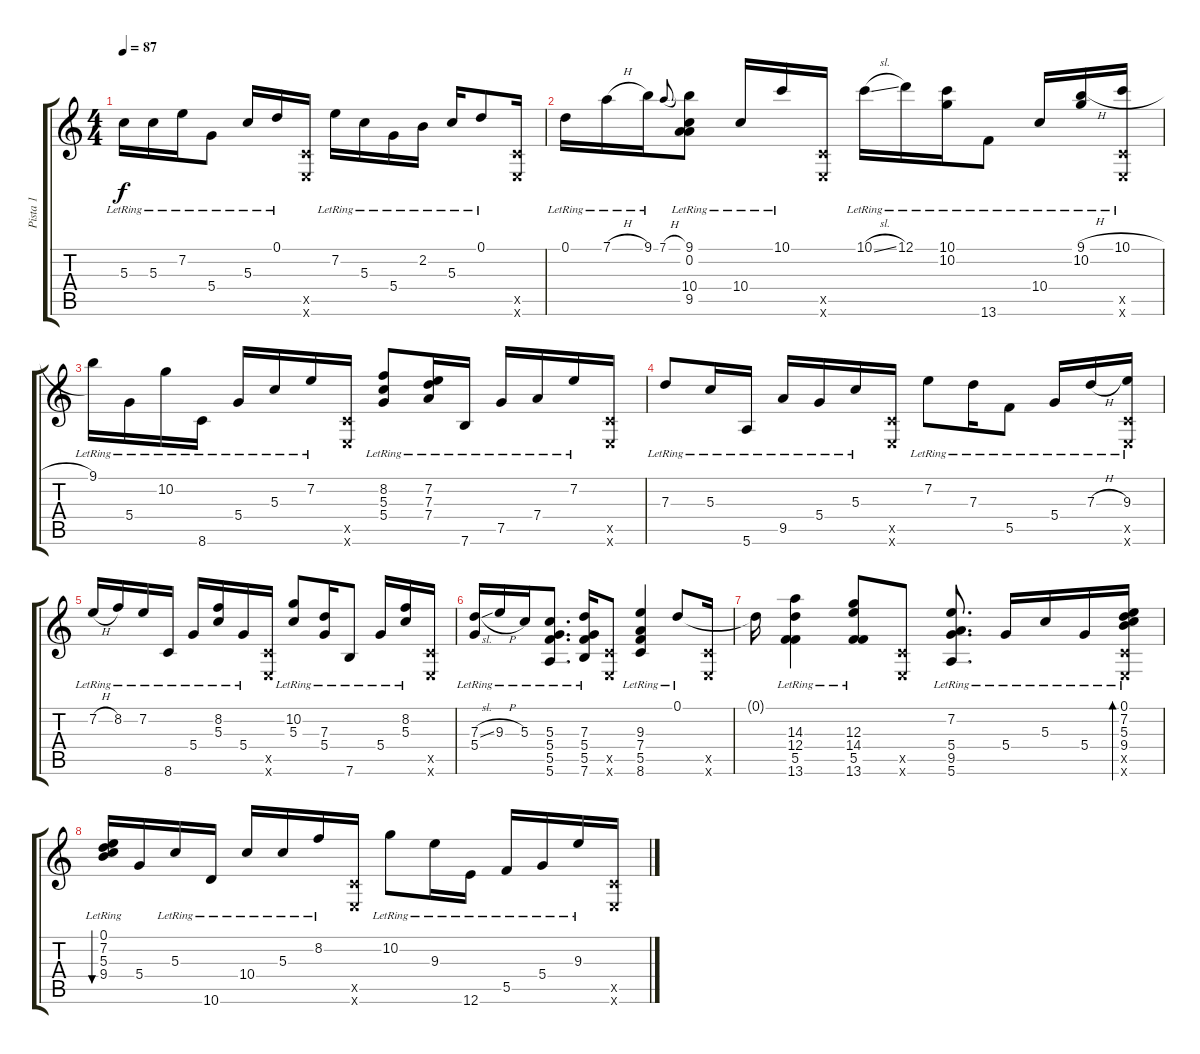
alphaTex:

\track ("Pista 1" "Pista 1") {instrument acousticguitarsteel}
\staff {score tabs}
\tuning (D4 A3 G3 D3 C3 E2) {hide}
\ts (4 4)
\tempo 87
\clef g2
\ks c
5.3{lr}.16{dy f} 5.3{lr}.16 7.2{lr}.16 5.4{lr}.8 5.3{lr}.16 0.1{lr}.16 (0.5{x} 0.6{x}).16 7.2{lr}.16 5.3{lr}.16 5.4{lr}.16 2.2{lr}.16 5.3{lr}.16 0.1{lr}.8 (0.5{x} 0.6{x}).16 |
0.1{lr}.16 7.1{h lr}.16 9.1{lr}.16 7.1{h}.8{gr onbeat} (9.1{lr} 0.2{lr} 10.4{lr} 9.5{lr}).8 10.4{lr}.16 10.1{lr}.16 (0.5{x} 0.6{x}).16 10.1{sl lr}.16 12.1{lr}.16 (10.1{lr} 10.2{lr}).16 13.6{lr}.8 10.4{lr}.16 (9.1{h lr} 10.2{lr}).16 (10.1{h lr} 0.5{x} 0.6{x}).16 |
9.1{lr}.16 5.4{lr}.16 10.2{lr}.16 8.6{lr}.16 5.4{lr}.16 5.3{lr}.16 7.2{lr}.16 (0.5{x} 0.6{x}).16 (8.2{lr} 5.3{lr} 5.4{lr}).8 (7.2{lr} 7.3{lr} 7.4{lr}).16 7.6{lr}.16 7.5{lr}.16 7.4{lr}.16 7.2{lr}.16 (0.5{x} 0.6{x}).16 |
7.3{lr}.8 5.3{lr}.16 5.6{lr}.16 9.5{lr}.16 5.4{lr}.16 5.3{lr}.16 (0.5{x} 0.6{x}).16 7.2{lr}.8 7.3{lr}.16 5.5{lr}.8 5.4{lr}.16 7.3{h lr}.16 (9.3{lr} 0.5{x} 0.6{x}).16 |
7.2{h lr}.16 8.2{lr}.16 7.2{lr}.16 8.6{lr}.16 5.4{lr}.16 (8.2{lr} 5.3{lr}).16 5.4{lr}.16 (0.5{x} 0.6{x}).16 (10.2{lr} 5.3{lr}).8 (7.3{lr} 5.4{lr}).16 7.6{lr}.8 5.4{lr}.16 (8.2{lr} 5.3{lr}).16 (0.5{x} 0.6{x}).16 |
(7.3{sl lr} 5.4{lr}).16 9.3{h lr}.16 5.3{lr}.16 (5.3{lr} 5.4{lr} 5.5{lr} 5.6{lr}).8{d} (7.3{lr} 5.4{lr} 5.5{lr} 7.6{lr}).16 (0.5{x} 0.6{x}).8 (9.3{lr} 7.4{lr} 5.5{lr} 8.6{lr}).4 0.1{lr}.8 (0.5{x} 0.6{x}).16 |
0.1{t}.16 (14.3{lr} 12.4{lr} 5.5{lr} 13.6{lr}).4 (12.3{lr} 14.4{lr} 5.5{lr} 13.6{lr}).8 (0.5{x} 0.6{x}).8 (7.2{lr} 5.4{lr} 9.5{lr} 5.6{lr}).8{d} 5.4{lr}.16 5.3{lr}.16 5.4{lr}.16 (0.1{lr} 7.2{lr} 5.3{lr} 9.4{lr} 0.5{x} 0.6{x}).16{bd 30} |
(0.1{lr} 7.2{lr} 5.3{lr} 9.4{lr}).16{bu 30} 5.4.16 5.3{lr}.16 10.6{lr}.16 10.4{lr}.16 5.3{lr}.16 8.2{lr}.16 (0.5{x} 0.6{x}).16 10.2{lr}.8 9.3{lr}.16 12.6{lr}.16 5.5{lr}.16 5.4{lr}.16 9.3{lr}.16 (0.5{x} 0.6{x}).16
